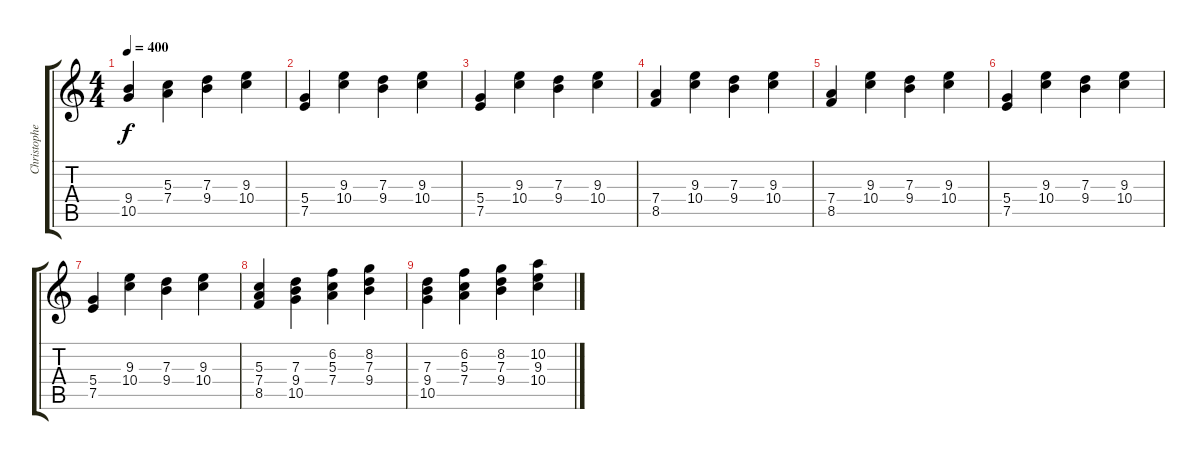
\track ("Christophe" "Christophe") {instrument distortionguitar}
\staff {score tabs}
\tuning (E4 B3 G3 D3 A2 E2) {hide}
\ts (4 4)
\tempo 400
\clef g2
\ks c
(9.4 10.5).4{dy f} (5.3 7.4).4 (7.3 9.4).4 (9.3 10.4).4 |
(5.4 7.5).4 (9.3 10.4).4 (7.3 9.4).4 (9.3 10.4).4 |
(5.4 7.5).4 (9.3 10.4).4 (7.3 9.4).4 (9.3 10.4).4 |
(7.4 8.5).4 (9.3 10.4).4 (7.3 9.4).4 (9.3 10.4).4 |
(7.4 8.5).4 (9.3 10.4).4 (7.3 9.4).4 (9.3 10.4).4 |
(5.4 7.5).4 (9.3 10.4).4 (7.3 9.4).4 (9.3 10.4).4 |
(5.4 7.5).4 (9.3 10.4).4 (7.3 9.4).4 (9.3 10.4).4 |
(5.3 7.4 8.5).4 (7.3 9.4 10.5).4 (6.2 5.3 7.4).4 (8.2 7.3 9.4).4 |
(7.3 9.4 10.5).4 (6.2 5.3 7.4).4 (8.2 7.3 9.4).4 (10.2 9.3 10.4).4
